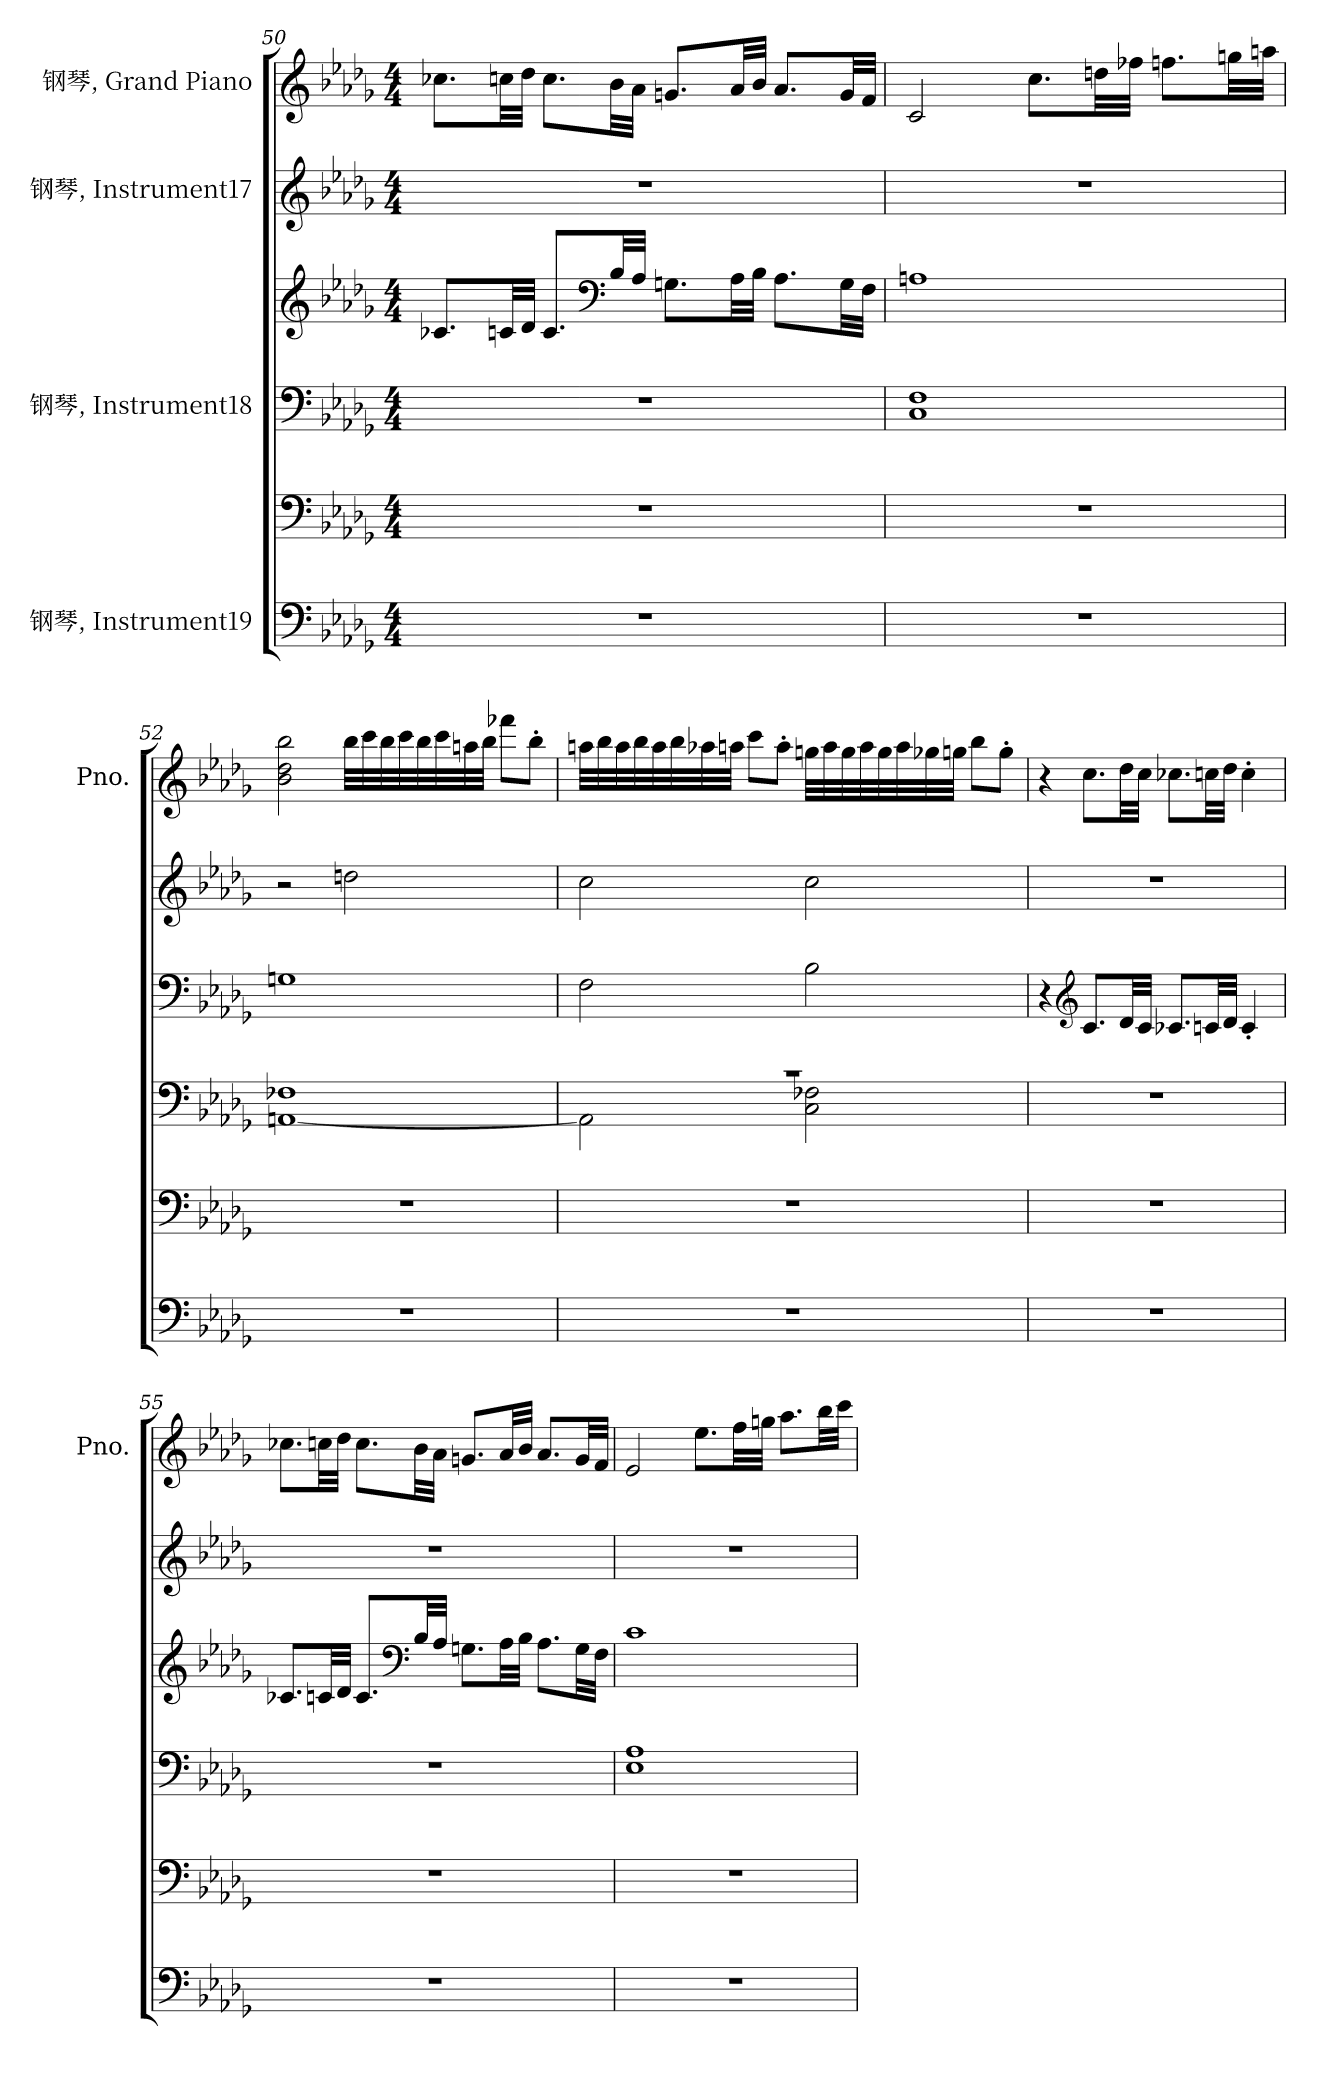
**kern	**kern	**kern	**kern	**kern	**kern
*part4	*part4	*part3	*part3	*part2	*part1
*staff6	*staff5	*staff4	*staff3	*staff2	*staff1
*I"钢琴, Instrument19	*	*I"钢琴, Instrument18	*	*I"钢琴, Instrument17	*I"钢琴, Grand Piano
*	*	*	*	*	*I'Pno.
!!LO:LB:g=z
*clefF4	*clefF4	*clefF4	*clefG2	*clefG2	*clefG2
*k[b-e-a-d-g-]	*k[b-e-a-d-g-]	*k[b-e-a-d-g-]	*k[b-e-a-d-g-]	*k[b-e-a-d-g-]	*k[b-e-a-d-g-]
*M4/4	*M4/4	*M4/4	*M4/4	*M4/4	*M4/4
=50	=50	=50	=50	=50	=50
1r	1r	1r	8.c-X/L	1r	8.cc-X\L
.	.	.	32cn/LL	.	32ccn\LL
.	.	.	32d-/JJJ	.	32dd-\JJJ
.	.	.	8.c/L	.	8.cc\L
*	*	*	*clefF4	*	*
.	.	.	32B-/LL	.	32b-\LL
.	.	.	32A-/JJJ	.	32a-\JJJ
.	.	.	8.Gn\L	.	8.gn/L
.	.	.	32A-\LL	.	32a-/LL
.	.	.	32B-\JJJ	.	32b-/JJJ
.	.	.	8.A-\L	.	8.a-/L
.	.	.	32G\LL	.	32g/LL
.	.	.	32F\JJJ	.	32f/JJJ
=51	=51	=51	=51	=51	=51
1r	1r	1C 1F	1An	1r	2c/
.	.	.	.	.	8.cc\L
.	.	.	.	.	32ddn\LL
.	.	.	.	.	32ff-X\JJJ
.	.	.	.	.	8.ffn\L
.	.	.	.	.	32ggn\LL
.	.	.	.	.	32aan\JJJ
!!LO:PB:g=z
=52	=52	=52	=52	=52	=52
*	*	*^	*	*	*
1r	1r	1F-X	[1AAn	1Gn	2r	2b-\ 2dd-\ 2bb-\
.	.	.	.	.	2ddn\	32bb-\LLL
.	.	.	.	.	.	32ccc\
.	.	.	.	.	.	32bb-\
.	.	.	.	.	.	32ccc\
.	.	.	.	.	.	32bb-\
.	.	.	.	.	.	32ccc\
.	.	.	.	.	.	32aan\
.	.	.	.	.	.	32bb-\JJJ
.	.	.	.	.	.	8fff-X\L
.	.	.	.	.	.	8bb-'\J
!!LO:LB:g=z
=53	=53	=53	=53	=53	=53	=53
1r	1r	1r	2AA\]	2F\	2cc\	32aan\LLL
.	.	.	.	.	.	32bb-\
.	.	.	.	.	.	32aa\
.	.	.	.	.	.	32bb-\
.	.	.	.	.	.	32aa\
.	.	.	.	.	.	32bb-\
.	.	.	.	.	.	32aa-X\
.	.	.	.	.	.	32aan\JJJ
.	.	.	.	.	.	8ccc\L
.	.	.	.	.	.	8aa'\J
.	.	.	2C\ 2F-X\	2B-\	2cc\	32ggn\LLL
.	.	.	.	.	.	32aa\
.	.	.	.	.	.	32gg\
.	.	.	.	.	.	32aa\
.	.	.	.	.	.	32gg\
.	.	.	.	.	.	32aa\
.	.	.	.	.	.	32gg-X\
.	.	.	.	.	.	32ggn\JJJ
.	.	.	.	.	.	8bb-\L
.	.	.	.	.	.	8gg'\J
*	*	*v	*v	*	*	*
=54	=54	=54	=54	=54	=54
1r	1r	1r	4r	1r	4r
*	*	*	*clefG2	*	*
.	.	.	8.c/L	.	8.cc\L
.	.	.	32d-/LL	.	32dd-\LL
.	.	.	32c/JJJ	.	32cc\JJJ
.	.	.	8.c-X/L	.	8.cc-X\L
.	.	.	32cn/LL	.	32ccn\LL
.	.	.	32d-/JJJ	.	32dd-\JJJ
.	.	.	4c'/	.	4cc'\
!!LO:PB:g=z
=55	=55	=55	=55	=55	=55
1r	1r	1r	8.c-X/L	1r	8.cc-X\L
.	.	.	32cn/LL	.	32ccn\LL
.	.	.	32d-/JJJ	.	32dd-\JJJ
.	.	.	8.c/L	.	8.cc\L
*	*	*	*clefF4	*	*
.	.	.	32B-/LL	.	32b-\LL
.	.	.	32A-/JJJ	.	32a-\JJJ
.	.	.	8.Gn\L	.	8.gn/L
.	.	.	32A-\LL	.	32a-/LL
.	.	.	32B-\JJJ	.	32b-/JJJ
.	.	.	8.A-\L	.	8.a-/L
.	.	.	32G\LL	.	32g/LL
.	.	.	32F\JJJ	.	32f/JJJ
=56	=56	=56	=56	=56	=56
1r	1r	1E- 1A-	1c	1r	2e-/
.	.	.	.	.	8.ee-\L
.	.	.	.	.	32ff\LL
.	.	.	.	.	32ggn\JJJ
.	.	.	.	.	8.aa-\L
.	.	.	.	.	32bb-\LL
.	.	.	.	.	32ccc\JJJ
=	=	=	=	=	=
*-	*-	*-	*-	*-	*-
